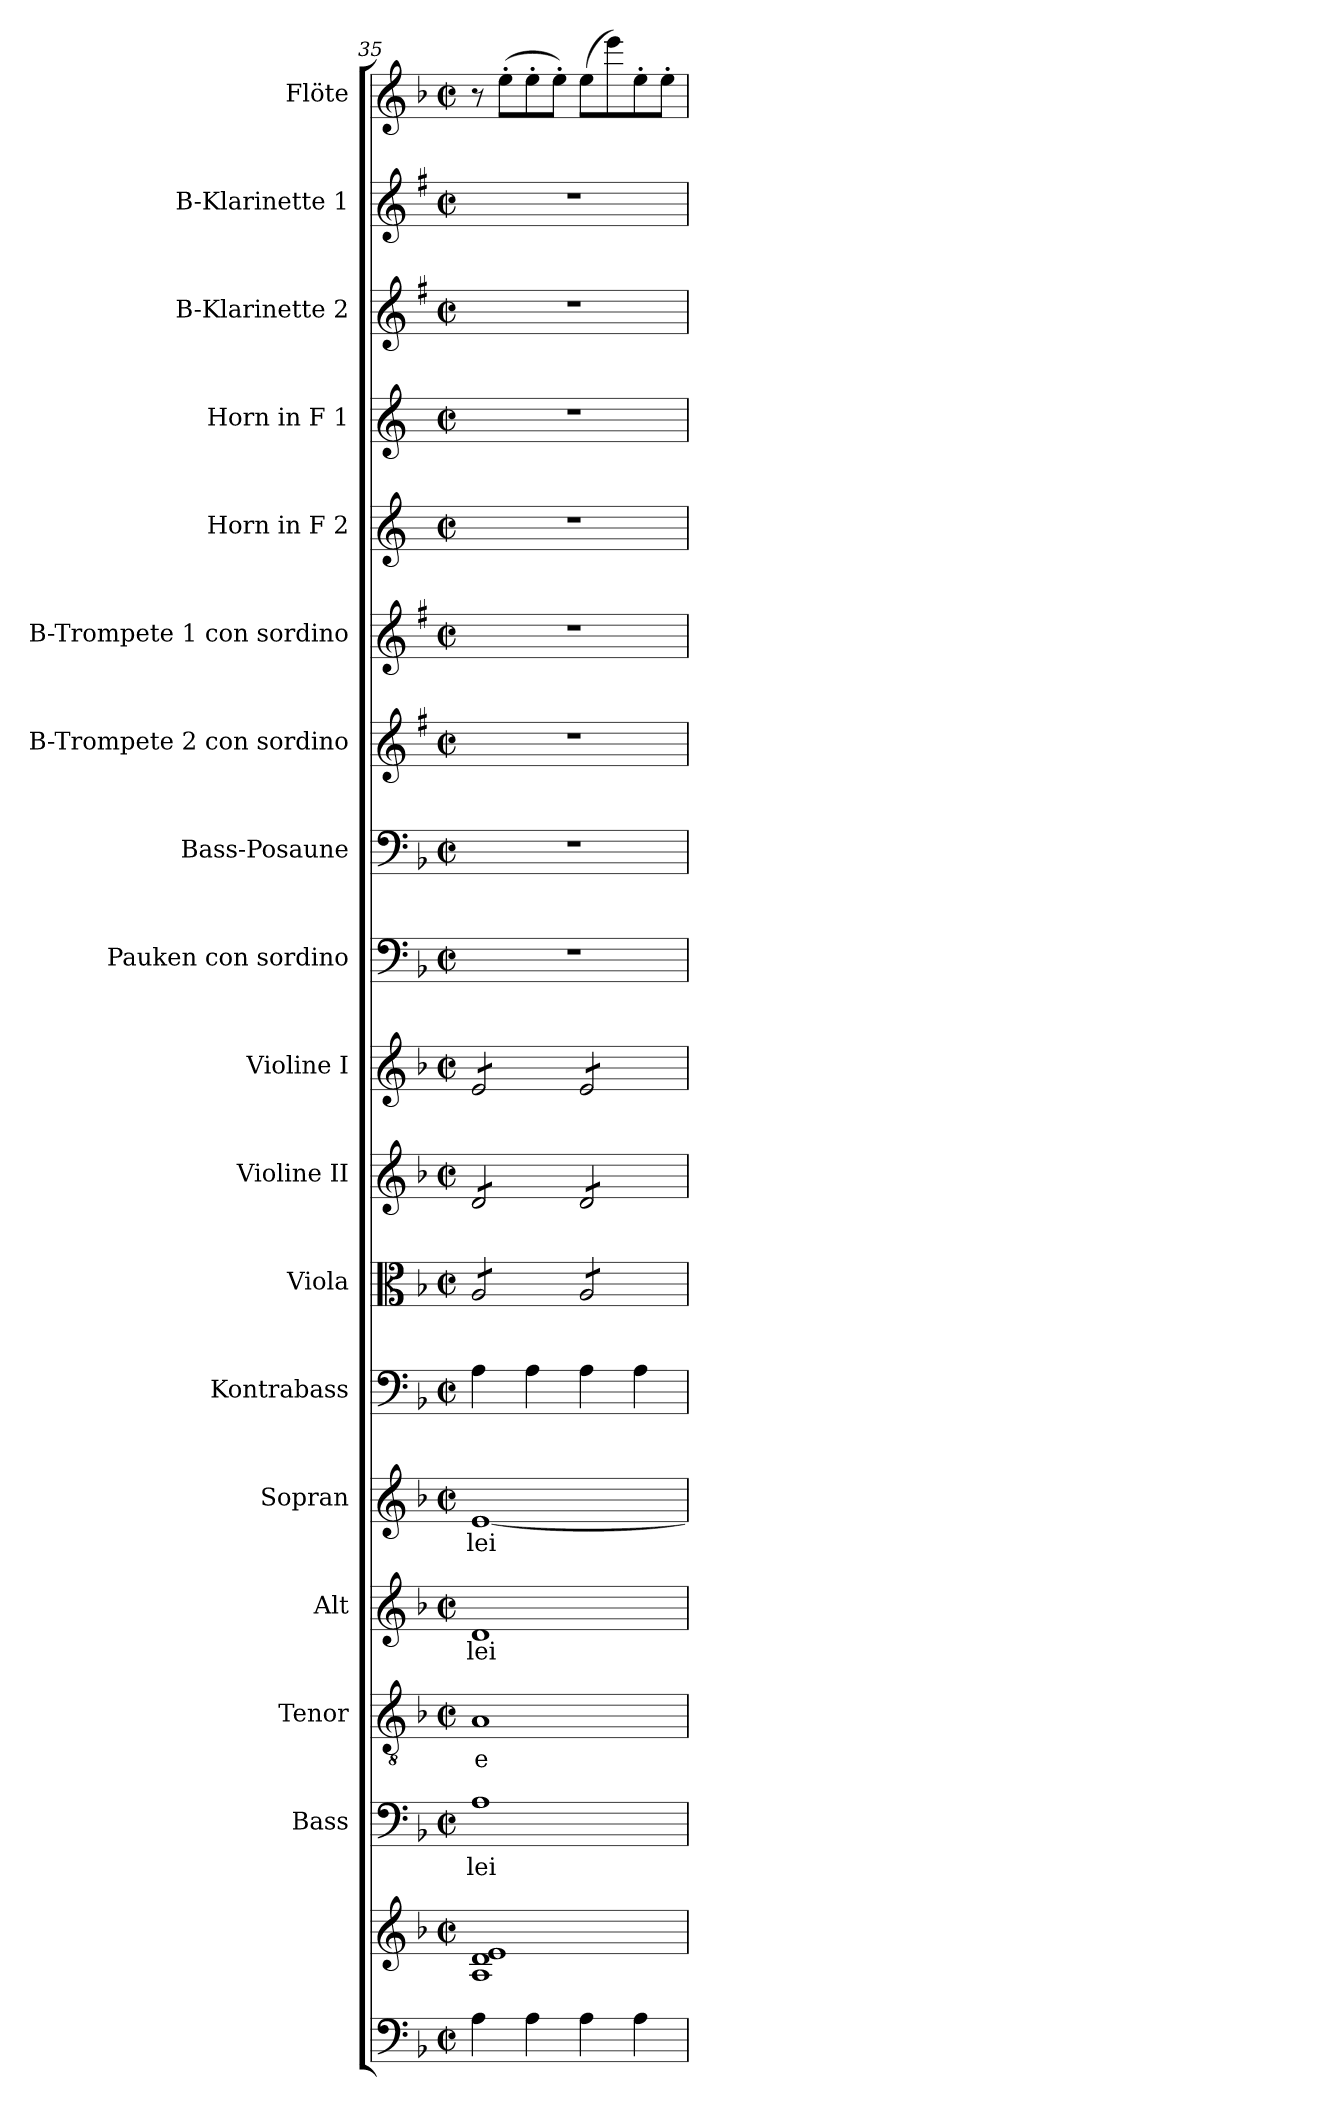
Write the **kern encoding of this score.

**kern	**kern	**kern	**text	**kern	**text	**kern	**text	**kern	**text	**kern	**kern	**kern	**kern	**kern	**kern	**kern	**kern	**kern	**kern	**kern	**kern	**kern
*part18	*part18	*part17	*part17	*part16	*part16	*part15	*part15	*part14	*part14	*part13	*part12	*part11	*part10	*part9	*part8	*part7	*part6	*part5	*part4	*part3	*part2	*part1
*staff19	*staff18	*staff17	*staff17	*staff16	*staff16	*staff15	*staff15	*staff14	*staff14	*staff13	*staff12	*staff11	*staff10	*staff9	*staff8	*staff7	*staff6	*staff5	*staff4	*staff3	*staff2	*staff1
*	*	*I"Bass	*	*I"Tenor	*	*I"Alt	*	*I"Sopran	*	*I"Kontrabass	*I"Viola	*I"Violine II	*I"Violine I	*I"Pauken con sordino	*I"Bass-Posaune	*I"B-Trompete 2 con sordino	*I"B-Trompete 1 con sordino	*I"Horn in F 2	*I"Horn in F 1	*I"B-Klarinette 2	*I"B-Klarinette 1	*I"Flöte
*	*	*I'B.	*	*I'T.	*	*I'A.	*	*I'S.	*	*I'Kb.	*I'Vla.	*I'Vl. II	*I'Vl. I	*I'Pk.	*I'B. Pos.	*I'B Trp. 2	*I'B Trp. 1	*	*	*I'B Kl. 2	*I'B Kl. 1	*I'Fl.
*clefF4	*clefG2	*clefF4	*	*clefGv2	*	*clefG2	*	*clefG2	*	*clefF4	*clefC3	*clefG2	*clefG2	*clefF4	*clefF4	*clefG2	*clefG2	*clefG2	*clefG2	*clefG2	*clefG2	*clefG2
*	*	*	*	*	*	*	*	*	*	*ITrd7c12	*	*	*	*	*	*ITrd1c2	*ITrd1c2	*ITrd4c7	*ITrd4c7	*ITrd1c2	*ITrd1c2	*
*k[b-]	*k[b-]	*k[b-]	*	*k[b-]	*	*k[b-]	*	*k[b-]	*	*k[b-]	*k[b-]	*k[b-]	*k[b-]	*k[b-]	*k[b-]	*k[b-]	*k[b-]	*k[b-]	*k[b-]	*k[b-]	*k[b-]	*k[b-]
*F:	*F:	*F:	*	*F:	*	*F:	*	*F:	*	*F:	*F:	*F:	*F:	*F:	*F:	*F:	*F:	*F:	*F:	*F:	*F:	*F:
*M2/2	*M2/2	*M2/2	*	*M2/2	*	*M2/2	*	*M2/2	*	*M2/2	*M2/2	*M2/2	*M2/2	*M2/2	*M2/2	*M2/2	*M2/2	*M2/2	*M2/2	*M2/2	*M2/2	*M2/2
*met(c|)	*met(c|)	*met(c|)	*	*met(c|)	*	*met(c|)	*	*met(c|)	*	*met(c|)	*met(c|)	*met(c|)	*met(c|)	*met(c|)	*met(c|)	*met(c|)	*met(c|)	*met(c|)	*met(c|)	*met(c|)	*met(c|)	*met(c|)
=35	=35	=35	=35	=35	=35	=35	=35	=35	=35	=35	=35	=35	=35	=35	=35	=35	=35	=35	=35	=35	=35	=35
!	!	!	!LO:LY:b	!	!LO:LY:b	!	!LO:LY:b	!	!LO:LY:b	!	!	!	!	!	!	!	!	!	!	!	!	!
*	*	*	*	*	*	*	*	*	*	*	*tremolo	*	*	*	*	*	*	*	*	*	*	*
*	*	*	*	*	*	*	*	*	*	*	*	*tremolo	*	*	*	*	*	*	*	*	*	*
*	*	*	*	*	*	*	*	*	*	*	*	*	*tremolo	*	*	*	*	*	*	*	*	*
4A\	1A 1d 1e	1A	-lei-	1A	e-	1d	-lei-	[1e	-lei-	4AA\	8A/L	8d/L	8e/L	1r	1r	1r	1r	1r	1r	1r	1r	8r
.	.	.	.	.	.	.	.	.	.	.	8A/	8d/	8e/	.	.	.	.	.	.	.	.	(>8ee'>\L
4A\	.	.	.	.	.	.	.	.	.	4AA\	8A/	8d/	8e/	.	.	.	.	.	.	.	.	8ee'>\
.	.	.	.	.	.	.	.	.	.	.	8A/J	8d/J	8e/J	.	.	.	.	.	.	.	.	8ee'>\J)
4A\	.	.	.	.	.	.	.	.	.	4AA\	8A/L	8d/L	8e/L	.	.	.	.	.	.	.	.	(>8ee\L
.	.	.	.	.	.	.	.	.	.	.	8A/	8d/	8e/	.	.	.	.	.	.	.	.	8eee\)
4A\	.	.	.	.	.	.	.	.	.	4AA\	8A/	8d/	8e/	.	.	.	.	.	.	.	.	8ee'>\
.	.	.	.	.	.	.	.	.	.	.	8A/J	8d/J	8e/J	.	.	.	.	.	.	.	.	8ee'>\J
*	*	*	*	*	*	*	*	*	*	*	*	*	*Xtremolo	*	*	*	*	*	*	*	*	*
*	*	*	*	*	*	*	*	*	*	*	*	*Xtremolo	*	*	*	*	*	*	*	*	*	*
*	*	*	*	*	*	*	*	*	*	*	*Xtremolo	*	*	*	*	*	*	*	*	*	*	*
=	=	=	=	=	=	=	=	=	=	=	=	=	=	=	=	=	=	=	=	=	=	=
*-	*-	*-	*-	*-	*-	*-	*-	*-	*-	*-	*-	*-	*-	*-	*-	*-	*-	*-	*-	*-	*-	*-
